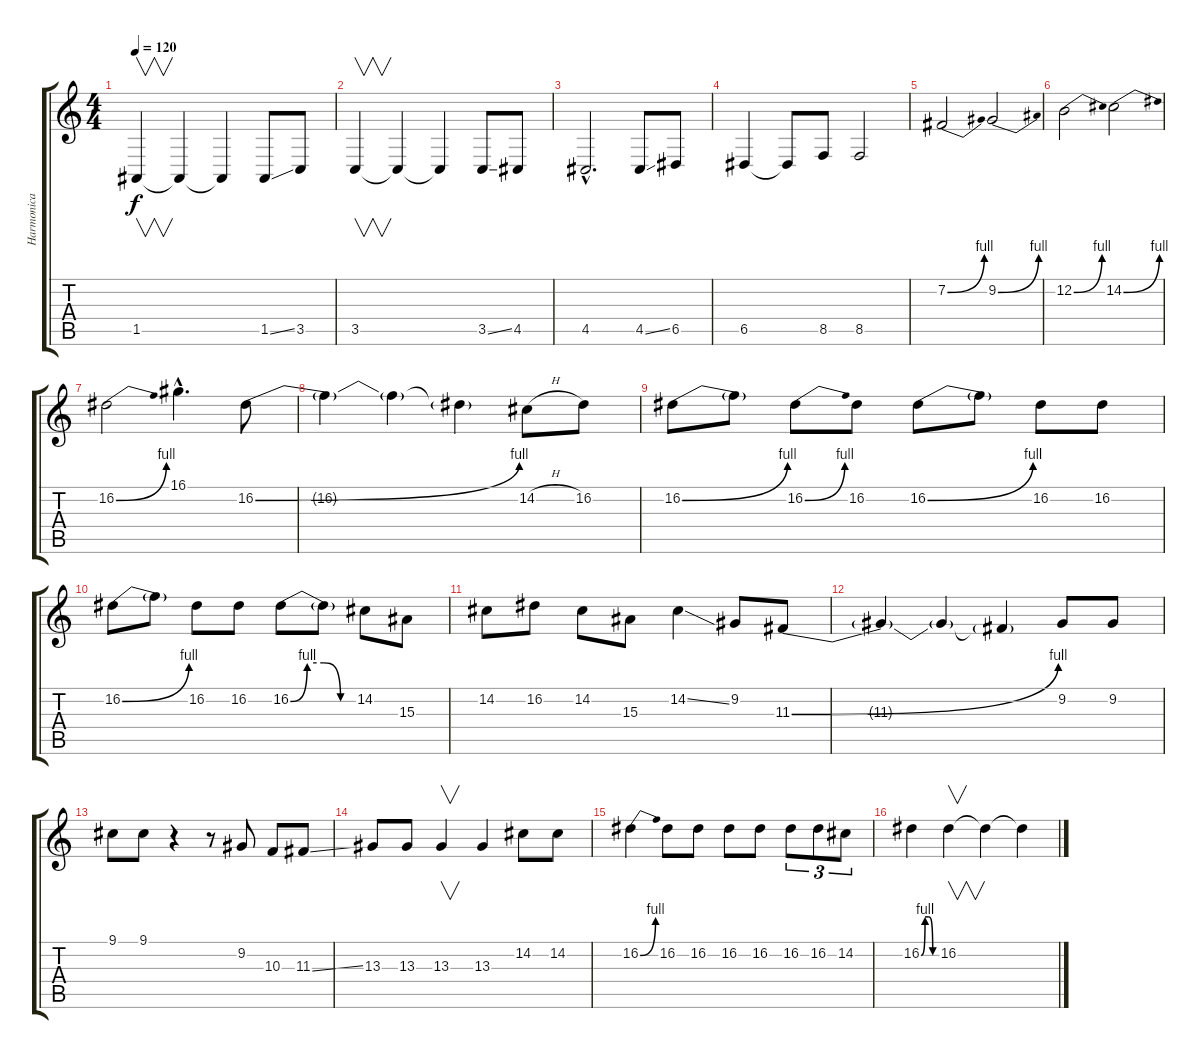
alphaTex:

\track ("Harmonica" "Harmonica") {instrument harmonica}
\staff {score tabs}
\tuning (E4 B3 G3 D3 A2 E2) {hide}
\ts (4 4)
\tempo 120
\clef g2
\ks c
1.5.4{v dy f} 1.5{t}.4 1.5{t}.4 1.5{ss}.8 3.5.8 |
3.5.4{v} 3.5{t}.4 3.5{t}.4 3.5{ss}.8 4.5.8 |
4.5{hac}.2{d} 4.5{ss}.8 6.5.8 |
6.5.4 6.5{t}.8 8.5.8 8.5.2 |
7.2{be (bend 0 0 60 4)}.2 9.2{be (bend 0 0 60 4)}.2 |
12.2{be (bend 0 0 60 4)}.2 14.2{be (bend 0 0 60 4)}.2 |
16.2{be (bend 0 0 60 4)}.2 16.1{hac}.4{d} 16.2{be (bend 0 0 60 4)}.8 |
16.2{t}.4 16.2{t}.4 16.2{t}.4 14.2{h}.8 16.2.8 |
16.2{be (bend 0 0 60 4)}.8 16.2{t}.8 16.2{be (bend 0 0 60 4)}.8 16.2.8 16.2{be (bend 0 0 60 4)}.8 16.2{t}.8 16.2.8 16.2.8 |
16.2{be (bend 0 0 60 4)}.8 16.2{t}.8 16.2.8 16.2.8 16.2{be (custom 0 0 15 4 30 4 45 0 60 0)}.8 16.2{t}.8 14.2.8 15.3.8 |
14.2.8 16.2.8 14.2.8 15.3.8 14.2{ss}.4 9.2.8 11.3{be (bend 0 0 60 4)}.8 |
11.3{t}.4 11.3{t}.4 11.3{t}.4 9.2.8 9.2.8 |
9.1.8 9.1.8 r.4 r.8 9.2.8 10.3.8 11.3{ss}.8 |
13.3.8 13.3.8 13.3.4{v} 13.3.4 14.2.8 14.2.8 |
16.2{be (bend 0 0 60 4)}.4 16.2.8 16.2.8 16.2.8 16.2.8 16.2.8{tu (3 2)} 16.2.8{tu (3 2)} 14.2.8{tu (3 2)} |
16.2{be (custom 0 0 15 4 30 4 45 0 60 0)}.4 16.2.4{v} 16.2{t}.4 16.2{t}.4
